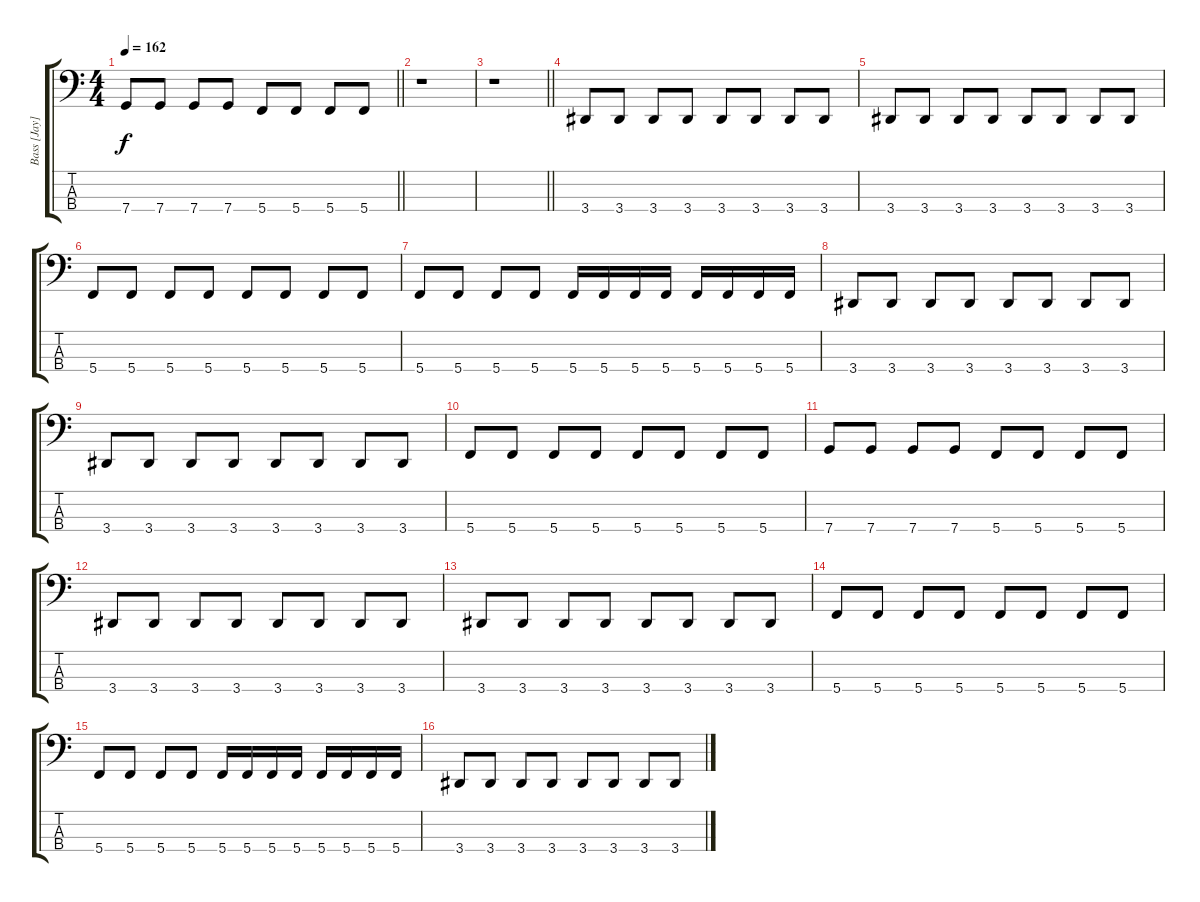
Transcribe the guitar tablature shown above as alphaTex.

\track ("Bass [Jay]" "Bass [Jay]") {instrument electricbassfinger}
\staff {score tabs}
\tuning (F2 C2 G1 C1) {hide}
\ts (4 4)
\tempo 162
\clef f4
\barLineRight lightlight
\ks c
7.4.8{dy f} 7.4.8 7.4.8 7.4.8 5.4.8 5.4.8 5.4.8 5.4.8 |
r.1 |
\barLineRight lightlight
r.1 |
3.4.8 3.4.8 3.4.8 3.4.8 3.4.8 3.4.8 3.4.8 3.4.8 |
3.4.8 3.4.8 3.4.8 3.4.8 3.4.8 3.4.8 3.4.8 3.4.8 |
5.4.8 5.4.8 5.4.8 5.4.8 5.4.8 5.4.8 5.4.8 5.4.8 |
5.4.8 5.4.8 5.4.8 5.4.8 5.4.16 5.4.16 5.4.16 5.4.16 5.4.16 5.4.16 5.4.16 5.4.16 |
3.4.8 3.4.8 3.4.8 3.4.8 3.4.8 3.4.8 3.4.8 3.4.8 |
3.4.8 3.4.8 3.4.8 3.4.8 3.4.8 3.4.8 3.4.8 3.4.8 |
5.4.8 5.4.8 5.4.8 5.4.8 5.4.8 5.4.8 5.4.8 5.4.8 |
7.4.8 7.4.8 7.4.8 7.4.8 5.4.8 5.4.8 5.4.8 5.4.8 |
3.4.8 3.4.8 3.4.8 3.4.8 3.4.8 3.4.8 3.4.8 3.4.8 |
3.4.8 3.4.8 3.4.8 3.4.8 3.4.8 3.4.8 3.4.8 3.4.8 |
5.4.8 5.4.8 5.4.8 5.4.8 5.4.8 5.4.8 5.4.8 5.4.8 |
5.4.8 5.4.8 5.4.8 5.4.8 5.4.16 5.4.16 5.4.16 5.4.16 5.4.16 5.4.16 5.4.16 5.4.16 |
3.4.8 3.4.8 3.4.8 3.4.8 3.4.8 3.4.8 3.4.8 3.4.8
